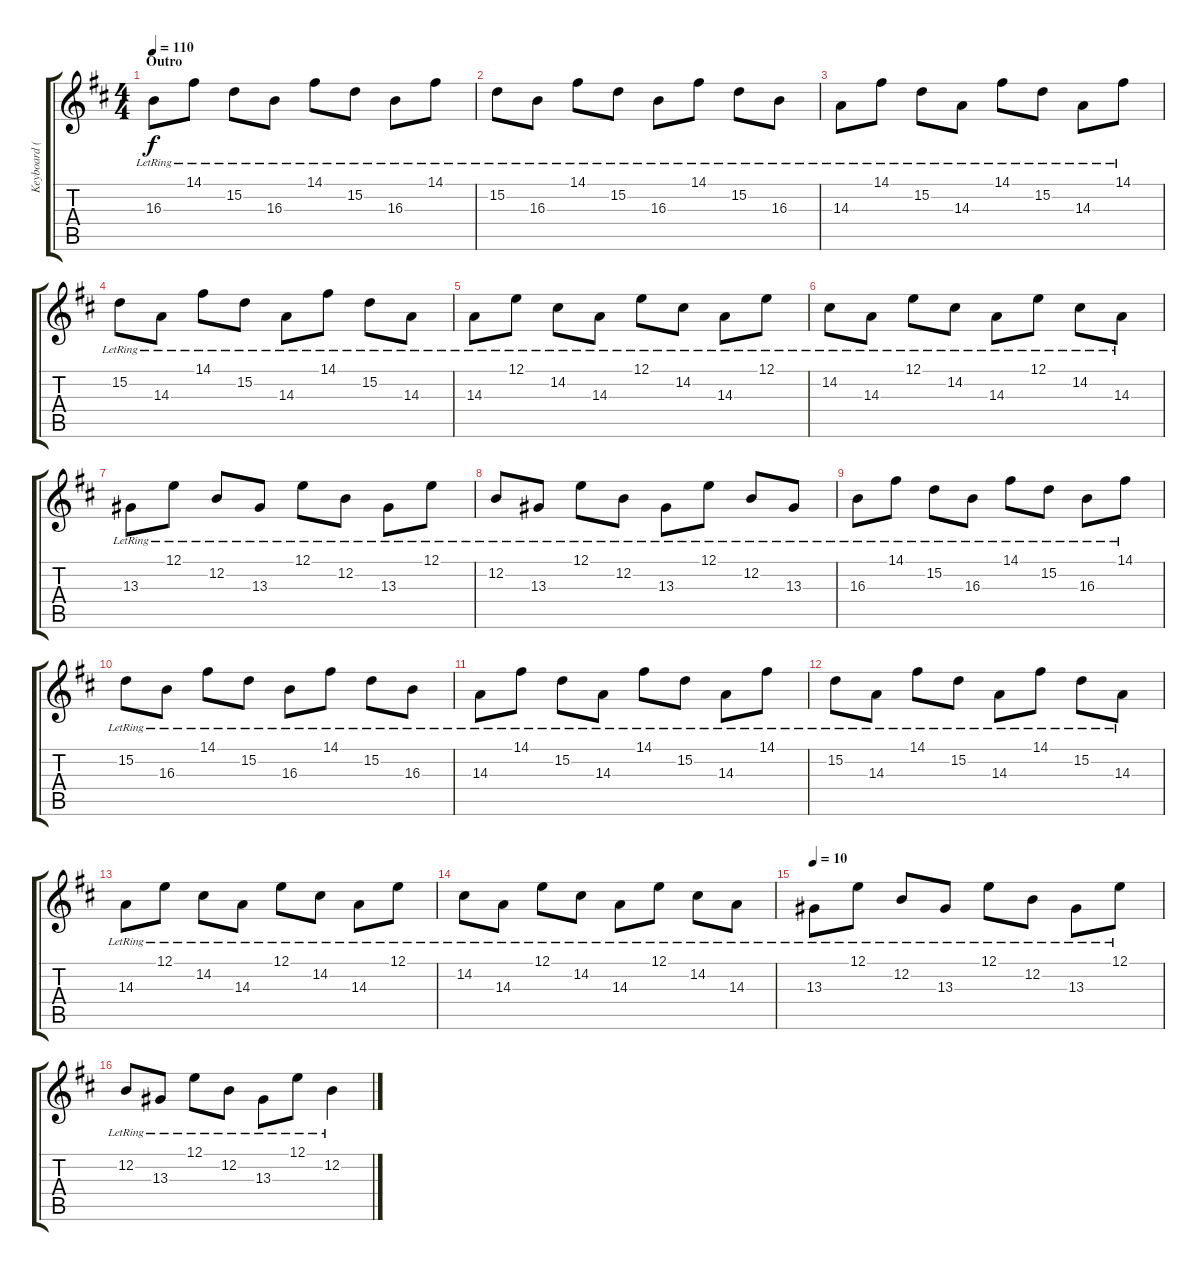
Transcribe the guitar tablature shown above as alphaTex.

\track ("Keyboard (Right Hand)" "Keyboard (") {instrument acousticgrandpiano}
\staff {score tabs}
\tuning (E4 B3 G3 D3 A2 E2) {hide}
\ts (4 4)
\section ("" "Outro")
\tempo 110
\clef g2
\ks bminor
16.3{lr}.8{dy f instrument acousticgrandpiano} 14.1{lr}.8 15.2{lr}.8 16.3{lr}.8 14.1{lr}.8 15.2{lr}.8 16.3{lr}.8 14.1{lr}.8 |
15.2{lr}.8 16.3{lr}.8 14.1{lr}.8 15.2{lr}.8 16.3{lr}.8 14.1{lr}.8 15.2{lr}.8 16.3{lr}.8 |
14.3{lr}.8 14.1{lr}.8 15.2{lr}.8 14.3{lr}.8 14.1{lr}.8 15.2{lr}.8 14.3{lr}.8 14.1{lr}.8 |
15.2{lr}.8 14.3{lr}.8 14.1{lr}.8 15.2{lr}.8 14.3{lr}.8 14.1{lr}.8 15.2{lr}.8 14.3{lr}.8 |
14.3{lr}.8 12.1{lr}.8 14.2{lr}.8 14.3{lr}.8 12.1{lr}.8 14.2{lr}.8 14.3{lr}.8 12.1{lr}.8 |
14.2{lr}.8 14.3{lr}.8 12.1{lr}.8 14.2{lr}.8 14.3{lr}.8 12.1{lr}.8 14.2{lr}.8 14.3{lr}.8 |
13.3{lr}.8 12.1{lr}.8 12.2{lr}.8 13.3{lr}.8 12.1{lr}.8 12.2{lr}.8 13.3{lr}.8 12.1{lr}.8 |
12.2{lr}.8 13.3{lr}.8 12.1{lr}.8 12.2{lr}.8 13.3{lr}.8 12.1{lr}.8 12.2{lr}.8 13.3{lr}.8 |
16.3{lr}.8 14.1{lr}.8 15.2{lr}.8 16.3{lr}.8 14.1{lr}.8 15.2{lr}.8 16.3{lr}.8 14.1{lr}.8 |
15.2{lr}.8 16.3{lr}.8 14.1{lr}.8 15.2{lr}.8 16.3{lr}.8 14.1{lr}.8 15.2{lr}.8 16.3{lr}.8 |
14.3{lr}.8 14.1{lr}.8 15.2{lr}.8 14.3{lr}.8 14.1{lr}.8 15.2{lr}.8 14.3{lr}.8 14.1{lr}.8 |
15.2{lr}.8 14.3{lr}.8 14.1{lr}.8 15.2{lr}.8 14.3{lr}.8 14.1{lr}.8 15.2{lr}.8 14.3{lr}.8 |
14.3{lr}.8 12.1{lr}.8 14.2{lr}.8 14.3{lr}.8 12.1{lr}.8 14.2{lr}.8 14.3{lr}.8 12.1{lr}.8 |
14.2{lr}.8 14.3{lr}.8 12.1{lr}.8 14.2{lr}.8 14.3{lr}.8 12.1{lr}.8 14.2{lr}.8 14.3{lr}.8 |
\tempo 10
13.3{lr}.8 12.1{lr}.8 12.2{lr}.8 13.3{lr}.8 12.1{lr}.8 12.2{lr}.8 13.3{lr}.8 12.1{lr}.8 |
12.2{lr}.8 13.3{lr}.8 12.1{lr}.8 12.2{lr}.8 13.3{lr}.8 12.1{lr}.8 12.2{lr}.4
